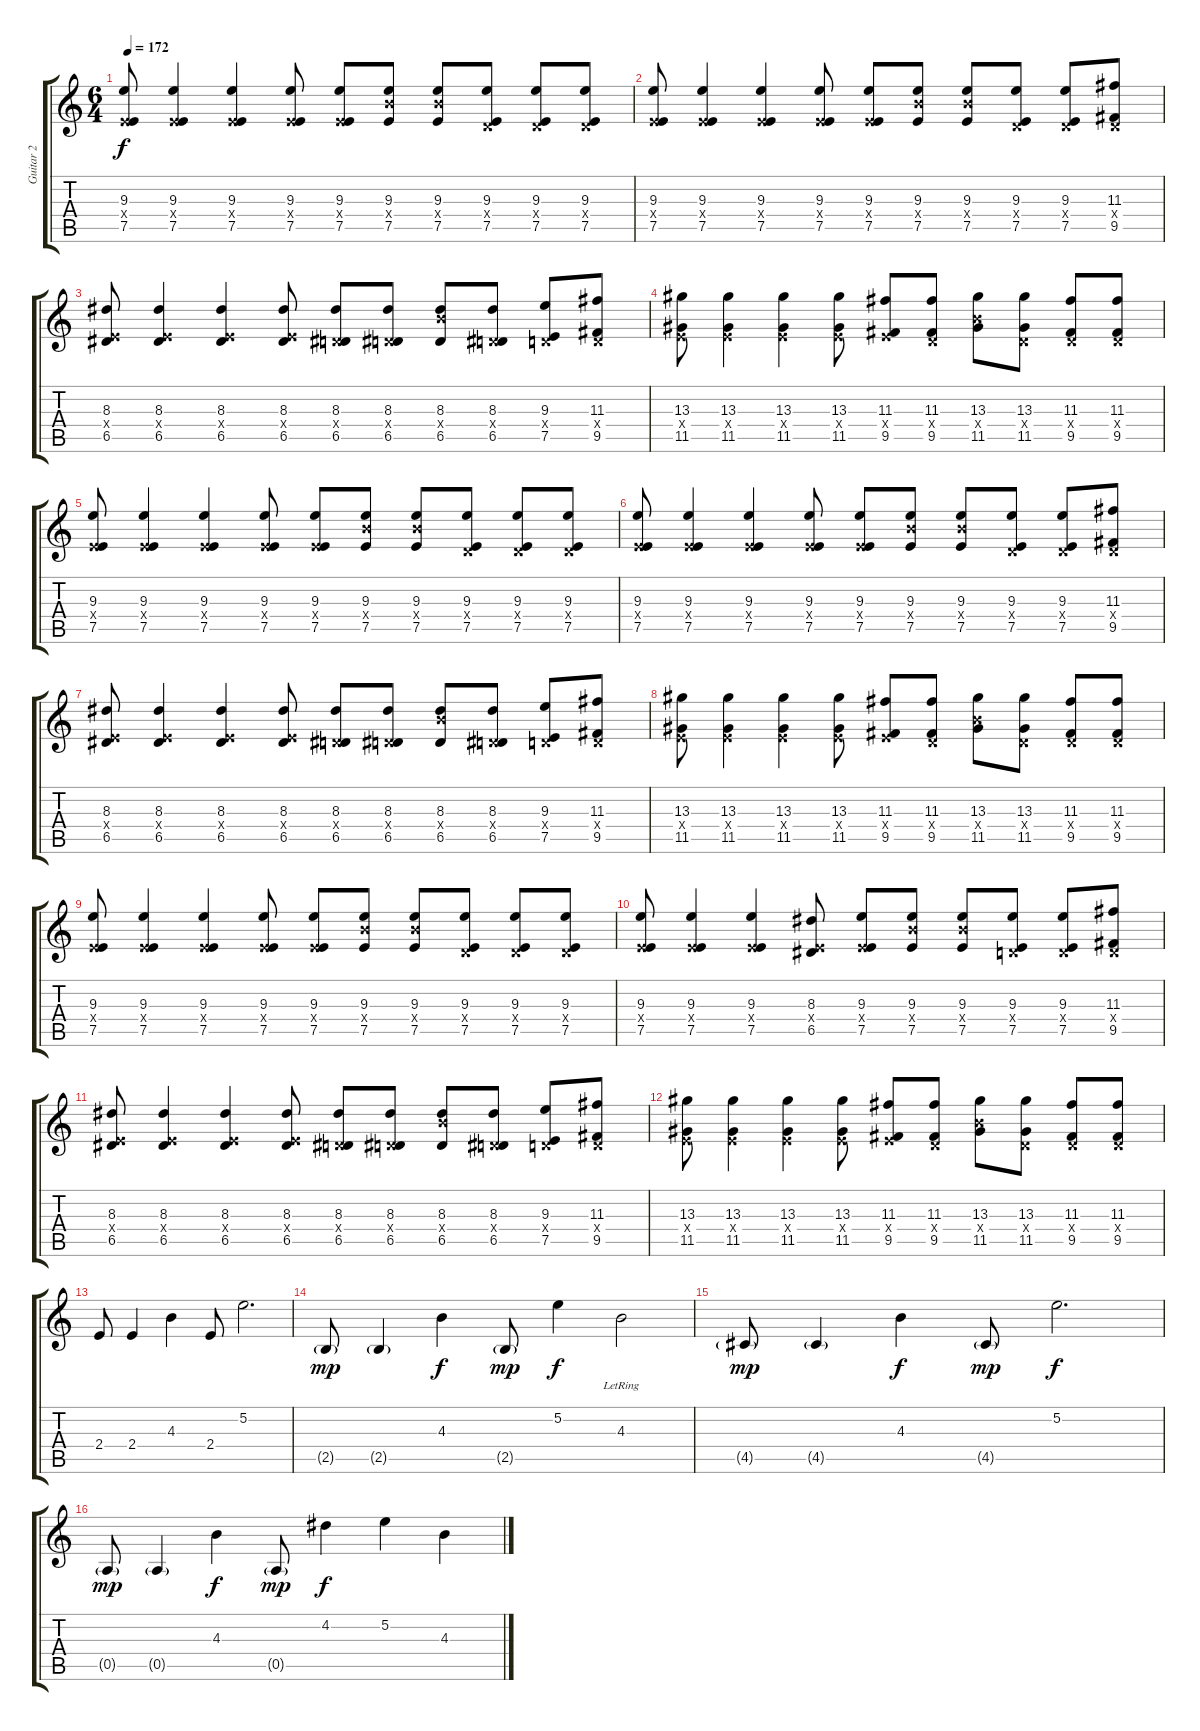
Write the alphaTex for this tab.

\track ("Guitar 2" "Guitar 2") {instrument acousticguitarsteel}
\staff {score tabs}
\tuning (E4 B3 G3 D3 A2 E2) {hide}
\ts (6 4)
\tempo 172
\clef g2
\ks c
(9.3 2.4{x} 7.5).8{dy f volume 12 instrument distortionguitar} (9.3 2.4{x} 7.5).4 (9.3 2.4{x} 7.5).4 (9.3 2.4{x} 7.5).8 (9.3 2.4{x} 7.5).8 (9.3 9.4{x} 7.5).8 (9.3 9.4{x} 7.5).8 (9.3 0.4{x} 7.5).8 (9.3 0.4{x} 7.5).8 (9.3 0.4{x} 7.5).8 |
(9.3 2.4{x} 7.5).8{volume 14 instrument distortionguitar} (9.3 2.4{x} 7.5).4 (9.3 2.4{x} 7.5).4 (9.3 2.4{x} 7.5).8 (9.3 2.4{x} 7.5).8 (9.3 9.4{x} 7.5).8 (9.3 9.4{x} 7.5).8 (9.3 0.4{x} 7.5).8 (9.3 0.4{x} 7.5).8 (11.3 0.4{x} 9.5).8 |
(8.3 2.4{x} 6.5).8{volume 14 instrument distortionguitar} (8.3 2.4{x} 6.5).4 (8.3 2.4{x} 6.5).4 (8.3 2.4{x} 6.5).8 (8.3 0.4{x} 6.5).8 (8.3 0.4{x} 6.5).8 (8.3 9.4{x} 6.5).8 (8.3 0.4{x} 6.5).8 (9.3 0.4{x} 7.5).8 (11.3 0.4{x} 9.5).8 |
(13.3 2.4{x} 11.5).8{volume 14 instrument distortionguitar} (13.3 2.4{x} 11.5).4 (13.3 2.4{x} 11.5).4 (13.3 2.4{x} 11.5).8 (11.3 2.4{x} 9.5).8 (11.3 0.4{x} 9.5).8 (13.3 9.4{x} 11.5).8 (13.3 0.4{x} 11.5).8 (11.3 0.4{x} 9.5).8 (11.3 0.4{x} 9.5).8 |
(9.3 2.4{x} 7.5).8{volume 12 instrument distortionguitar} (9.3 2.4{x} 7.5).4 (9.3 2.4{x} 7.5).4 (9.3 2.4{x} 7.5).8 (9.3 2.4{x} 7.5).8 (9.3 9.4{x} 7.5).8 (9.3 9.4{x} 7.5).8 (9.3 0.4{x} 7.5).8 (9.3 0.4{x} 7.5).8 (9.3 0.4{x} 7.5).8 |
(9.3 2.4{x} 7.5).8{volume 14 instrument distortionguitar} (9.3 2.4{x} 7.5).4 (9.3 2.4{x} 7.5).4 (9.3 2.4{x} 7.5).8 (9.3 2.4{x} 7.5).8 (9.3 9.4{x} 7.5).8 (9.3 9.4{x} 7.5).8 (9.3 0.4{x} 7.5).8 (9.3 0.4{x} 7.5).8 (11.3 0.4{x} 9.5).8 |
(8.3 2.4{x} 6.5).8{volume 14 instrument distortionguitar} (8.3 2.4{x} 6.5).4 (8.3 2.4{x} 6.5).4 (8.3 2.4{x} 6.5).8 (8.3 0.4{x} 6.5).8 (8.3 0.4{x} 6.5).8 (8.3 9.4{x} 6.5).8 (8.3 0.4{x} 6.5).8 (9.3 0.4{x} 7.5).8 (11.3 0.4{x} 9.5).8 |
(13.3 2.4{x} 11.5).8{volume 14 instrument distortionguitar} (13.3 2.4{x} 11.5).4 (13.3 2.4{x} 11.5).4 (13.3 2.4{x} 11.5).8 (11.3 2.4{x} 9.5).8 (11.3 0.4{x} 9.5).8 (13.3 9.4{x} 11.5).8 (13.3 0.4{x} 11.5).8 (11.3 0.4{x} 9.5).8 (11.3 0.4{x} 9.5).8 |
(9.3 2.4{x} 7.5).8{volume 12 instrument distortionguitar} (9.3 2.4{x} 7.5).4 (9.3 2.4{x} 7.5).4 (9.3 2.4{x} 7.5).8 (9.3 2.4{x} 7.5).8 (9.3 9.4{x} 7.5).8 (9.3 9.4{x} 7.5).8 (9.3 0.4{x} 7.5).8 (9.3 0.4{x} 7.5).8 (9.3 0.4{x} 7.5).8 |
(9.3 2.4{x} 7.5).8{volume 14 instrument distortionguitar} (9.3 2.4{x} 7.5).4 (9.3 2.4{x} 7.5).4 (8.3 2.4{x} 6.5).8 (9.3 2.4{x} 7.5).8 (9.3 9.4{x} 7.5).8 (9.3 9.4{x} 7.5).8 (9.3 0.4{x} 7.5).8 (9.3 0.4{x} 7.5).8 (11.3 0.4{x} 9.5).8 |
(8.3 2.4{x} 6.5).8{volume 14 instrument distortionguitar} (8.3 2.4{x} 6.5).4 (8.3 2.4{x} 6.5).4 (8.3 2.4{x} 6.5).8 (8.3 0.4{x} 6.5).8 (8.3 0.4{x} 6.5).8 (8.3 9.4{x} 6.5).8 (8.3 0.4{x} 6.5).8 (9.3 0.4{x} 7.5).8 (11.3 0.4{x} 9.5).8 |
(13.3 2.4{x} 11.5).8{volume 14 instrument distortionguitar} (13.3 2.4{x} 11.5).4 (13.3 2.4{x} 11.5).4 (13.3 2.4{x} 11.5).8 (11.3 2.4{x} 9.5).8 (11.3 0.4{x} 9.5).8 (13.3 9.4{x} 11.5).8 (13.3 0.4{x} 11.5).8 (11.3 0.4{x} 9.5).8 (11.3 0.4{x} 9.5).8 |
2.4.8{instrument acousticguitarsteel} 2.4.4 4.3.4 2.4.8 5.2.2{d} |
2.5{g}.8{dy mp} 2.5{g}.4 4.3.4{dy f} 2.5{g}.8{dy mp} 5.2.4{dy f} 4.3{lr}.2 |
4.5{g}.8{dy mp} 4.5{g}.4 4.3.4{dy f} 4.5{g}.8{dy mp} 5.2.2{d dy f} |
0.5{g}.8{dy mp} 0.5{g}.4 4.3.4{dy f} 0.5{g}.8{dy mp} 4.2.4{dy f} 5.2.4 4.3.4
